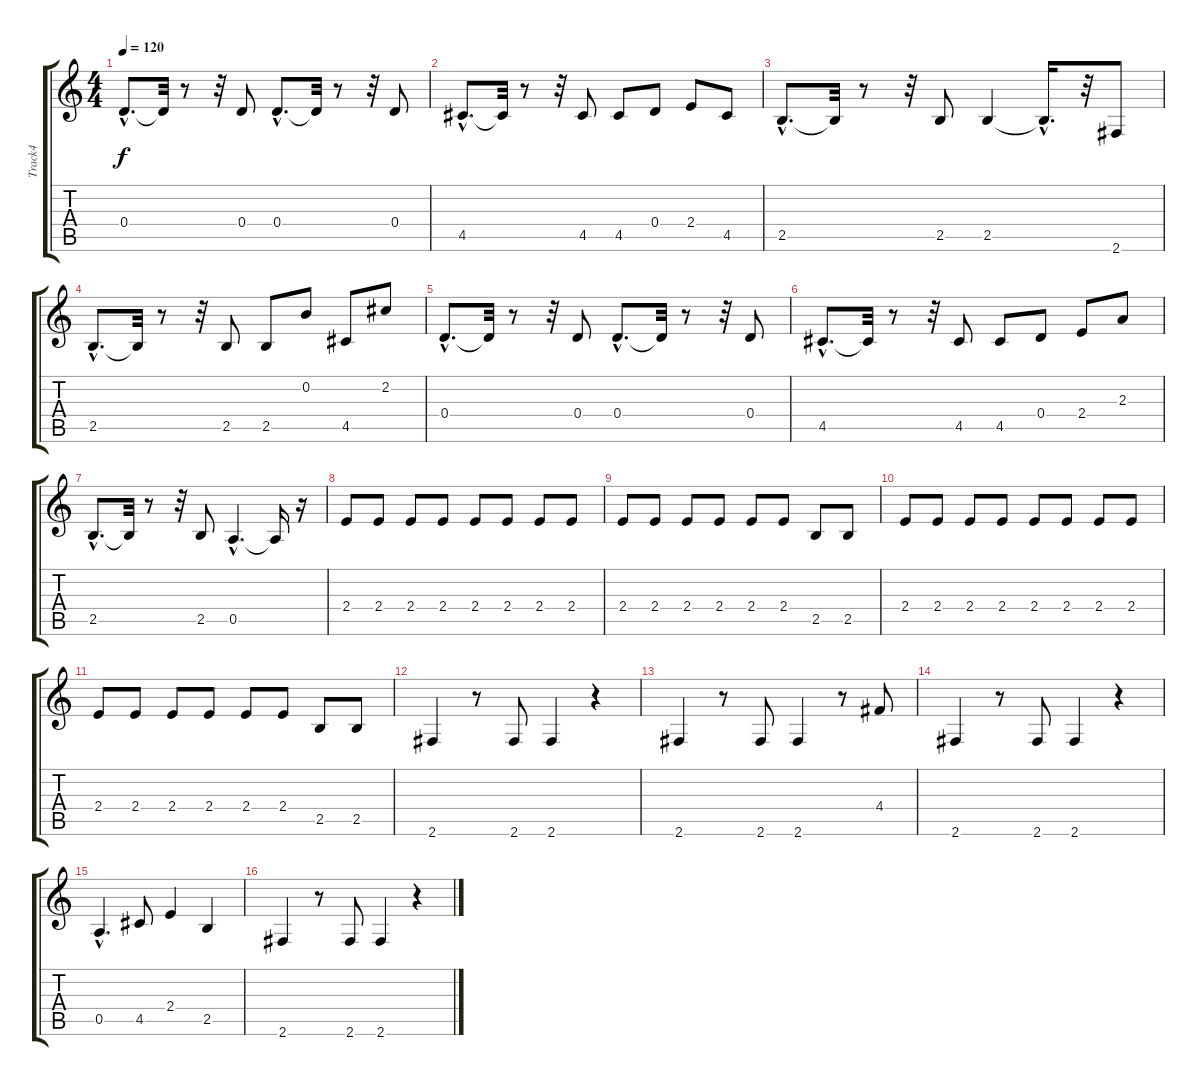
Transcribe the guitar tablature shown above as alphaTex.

\track ("Track4" "Track4") {instrument electricbassfinger}
\staff {score tabs}
\tuning (E4 B3 G3 D3 A2 E2) {hide}
\ts (4 4)
\tempo 120
\clef g2
\ks c
0.4{hac}.8{d dy f} 0.4{t}.32 r.8 r.32 0.4.8 0.4{hac}.8{d} 0.4{t}.32 r.8 r.32 0.4.8 |
4.5{hac}.8{d} 4.5{t}.32 r.8 r.32 4.5.8 4.5.8 0.4.8 2.4.8 4.5.8 |
2.5{hac}.8{d} 2.5{t}.32 r.8 r.32 2.5.8 2.5.4 2.5{hac t}.16{d} r.32 2.6.8 |
2.5{hac}.8{d} 2.5{t}.32 r.8 r.32 2.5.8 2.5.8 0.2.8 4.5.8 2.2.8 |
0.4{hac}.8{d} 0.4{t}.32 r.8 r.32 0.4.8 0.4{hac}.8{d} 0.4{t}.32 r.8 r.32 0.4.8 |
4.5{hac}.8{d} 4.5{t}.32 r.8 r.32 4.5.8 4.5.8 0.4.8 2.4.8 2.3.8 |
2.5{hac}.8{d} 2.5{t}.32 r.8 r.32 2.5.8 0.5{hac}.4{d} 0.5{t}.16 r.16 |
2.4.8 2.4.8 2.4.8 2.4.8 2.4.8 2.4.8 2.4.8 2.4.8 |
2.4.8 2.4.8 2.4.8 2.4.8 2.4.8 2.4.8 2.5.8 2.5.8 |
2.4.8 2.4.8 2.4.8 2.4.8 2.4.8 2.4.8 2.4.8 2.4.8 |
2.4.8 2.4.8 2.4.8 2.4.8 2.4.8 2.4.8 2.5.8 2.5.8 |
2.6.4 r.8 2.6.8 2.6.4 r.4 |
2.6.4 r.8 2.6.8 2.6.4 r.8 4.4.8 |
2.6.4 r.8 2.6.8 2.6.4 r.4 |
0.5{hac}.4{d} 4.5.8 2.4.4 2.5.4 |
2.6.4 r.8 2.6.8 2.6.4 r.4
